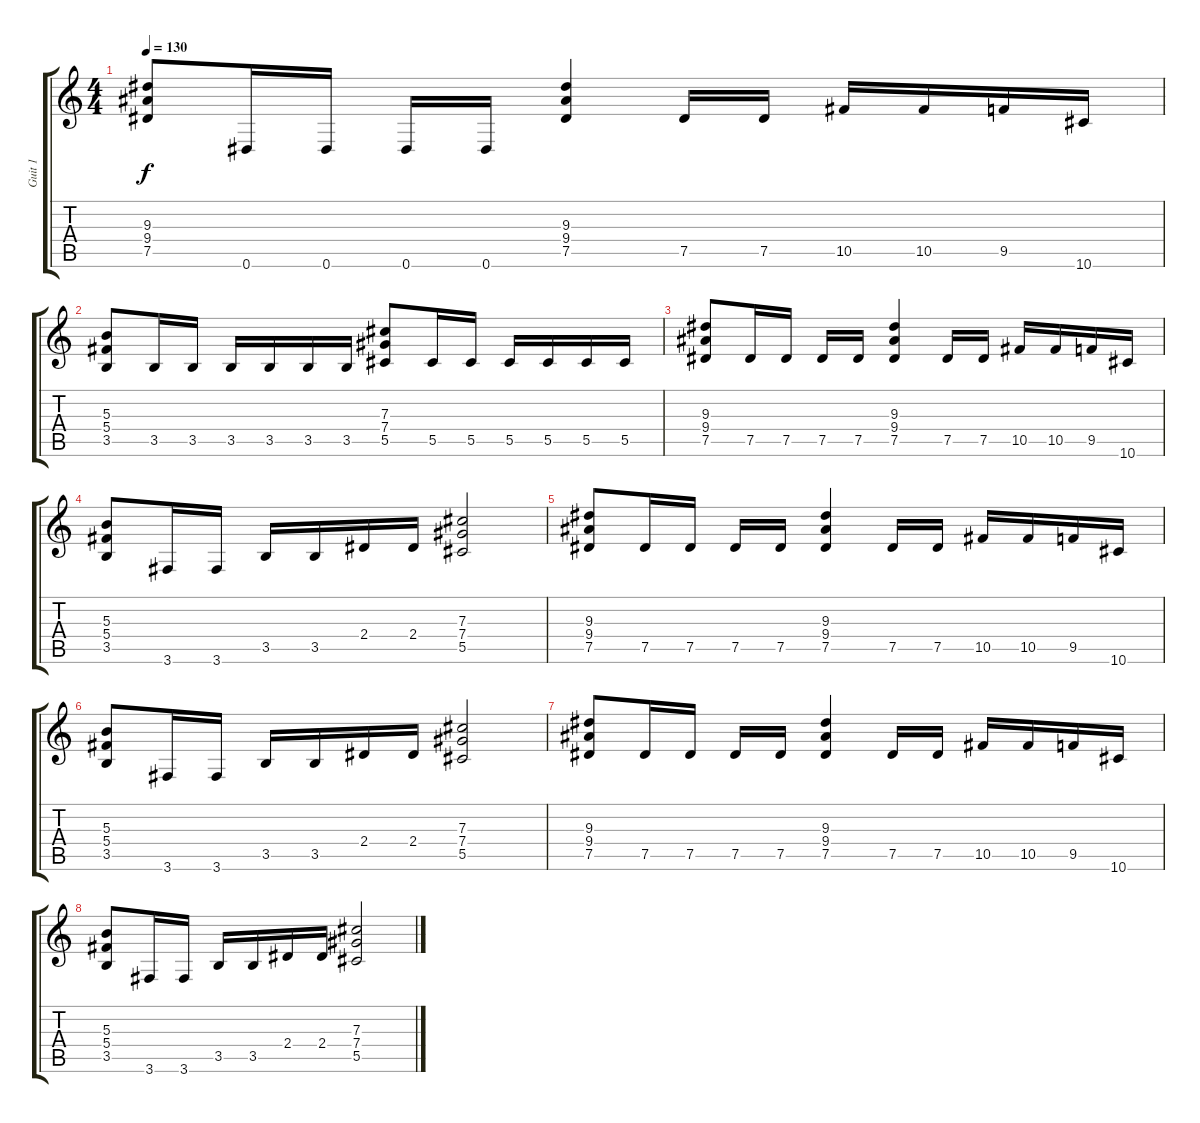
\track ("Guit 1" "Guit 1") {instrument distortionguitar}
\staff {score tabs}
\tuning (Eb4 Bb3 Gb3 Db3 Ab2 Eb2) {hide}
\ts (4 4)
\tempo 130
\clef g2
\ks c
(9.3 9.4 7.5).8{dy f} 0.6.16 0.6.16 0.6.16 0.6.16 (9.3 9.4 7.5).4 7.5.16 7.5.16 10.5.16 10.5.16 9.5.16 10.6.16 |
(5.3 5.4 3.5).8 3.5.16 3.5.16 3.5.16 3.5.16 3.5.16 3.5.16 (7.3 7.4 5.5).8 5.5.16 5.5.16 5.5.16 5.5.16 5.5.16 5.5.16 |
(9.3 9.4 7.5).8 7.5.16 7.5.16 7.5.16 7.5.16 (9.3 9.4 7.5).4 7.5.16 7.5.16 10.5.16 10.5.16 9.5.16 10.6.16 |
(5.3 5.4 3.5).8 3.6.16 3.6.16 3.5.16 3.5.16 2.4.16 2.4.16 (7.3 7.4 5.5).2 |
(9.3 9.4 7.5).8 7.5.16 7.5.16 7.5.16 7.5.16 (9.3 9.4 7.5).4 7.5.16 7.5.16 10.5.16 10.5.16 9.5.16 10.6.16 |
(5.3 5.4 3.5).8 3.6.16 3.6.16 3.5.16 3.5.16 2.4.16 2.4.16 (7.3 7.4 5.5).2 |
(9.3 9.4 7.5).8 7.5.16 7.5.16 7.5.16 7.5.16 (9.3 9.4 7.5).4 7.5.16 7.5.16 10.5.16 10.5.16 9.5.16 10.6.16 |
(5.3 5.4 3.5).8 3.6.16 3.6.16 3.5.16 3.5.16 2.4.16 2.4.16 (7.3 7.4 5.5).2
